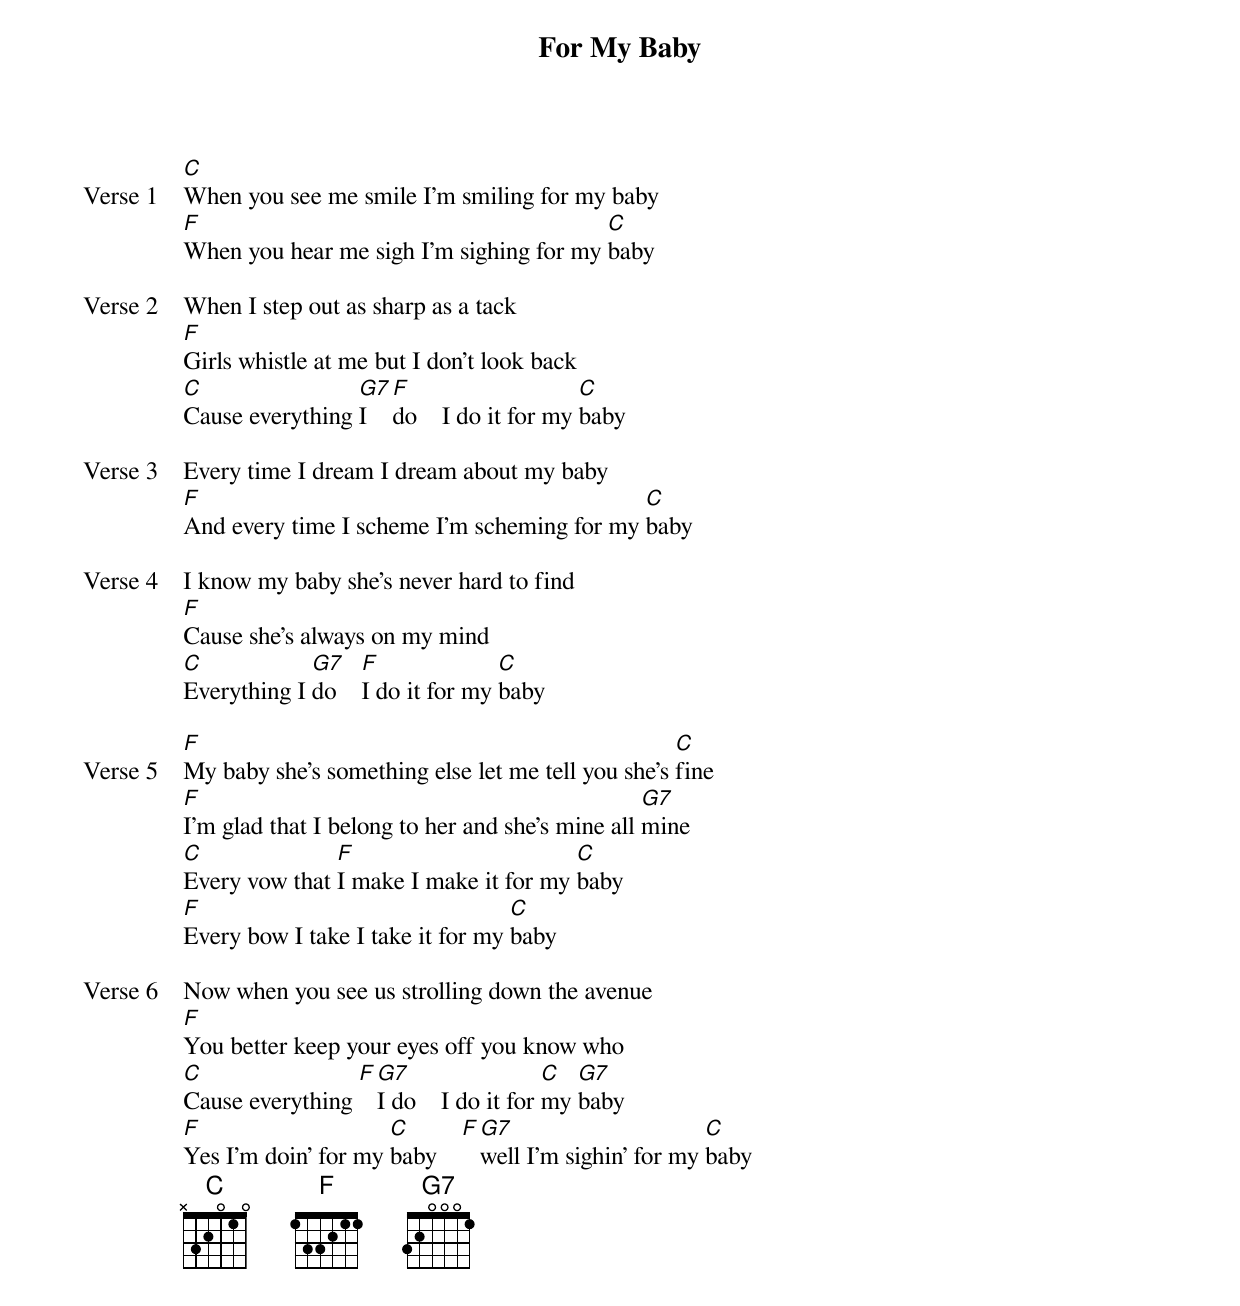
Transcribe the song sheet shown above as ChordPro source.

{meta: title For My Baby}
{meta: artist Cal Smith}
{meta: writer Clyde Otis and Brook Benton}

{start_of_verse: Verse 1}
[C]When you see me smile I'm smiling for my baby
[F]When you hear me sigh I'm sighing for my [C]baby
{end_of_verse}

{start_of_verse: Verse 2}
When I step out as sharp as a tack
[F]Girls whistle at me but I don't look back
[C]Cause everything [G7]I [F]do    I do it for my [C]baby
{end_of_verse}

{start_of_verse: Verse 3}
Every time I dream I dream about my baby
[F]And every time I scheme I'm scheming for my [C]baby
{end_of_verse}

{start_of_verse: Verse 4}
I know my baby she's never hard to find
[F]Cause she's always on my mind
[C]Everything I [G7]do    [F]I do it for my [C]baby
{end_of_verse}

{start_of_verse: Verse 5}
[F]My baby she's something else let me tell you she's [C]fine
[F]I'm glad that I belong to her and she's mine all [G7]mine
[C]Every vow that [F]I make I make it for my [C]baby
[F]Every bow I take I take it for my [C]baby
{end_of_verse}

{start_of_verse: Verse 6}
Now when you see us strolling down the avenue
[F]You better keep your eyes off you know who
[C]Cause everything [F][G7]I do    I do it for [C]my [G7]baby
[F]Yes I'm doin' for my [C]baby    [F][G7]well I'm sighin' for my [C]baby
{end_of_verse}
